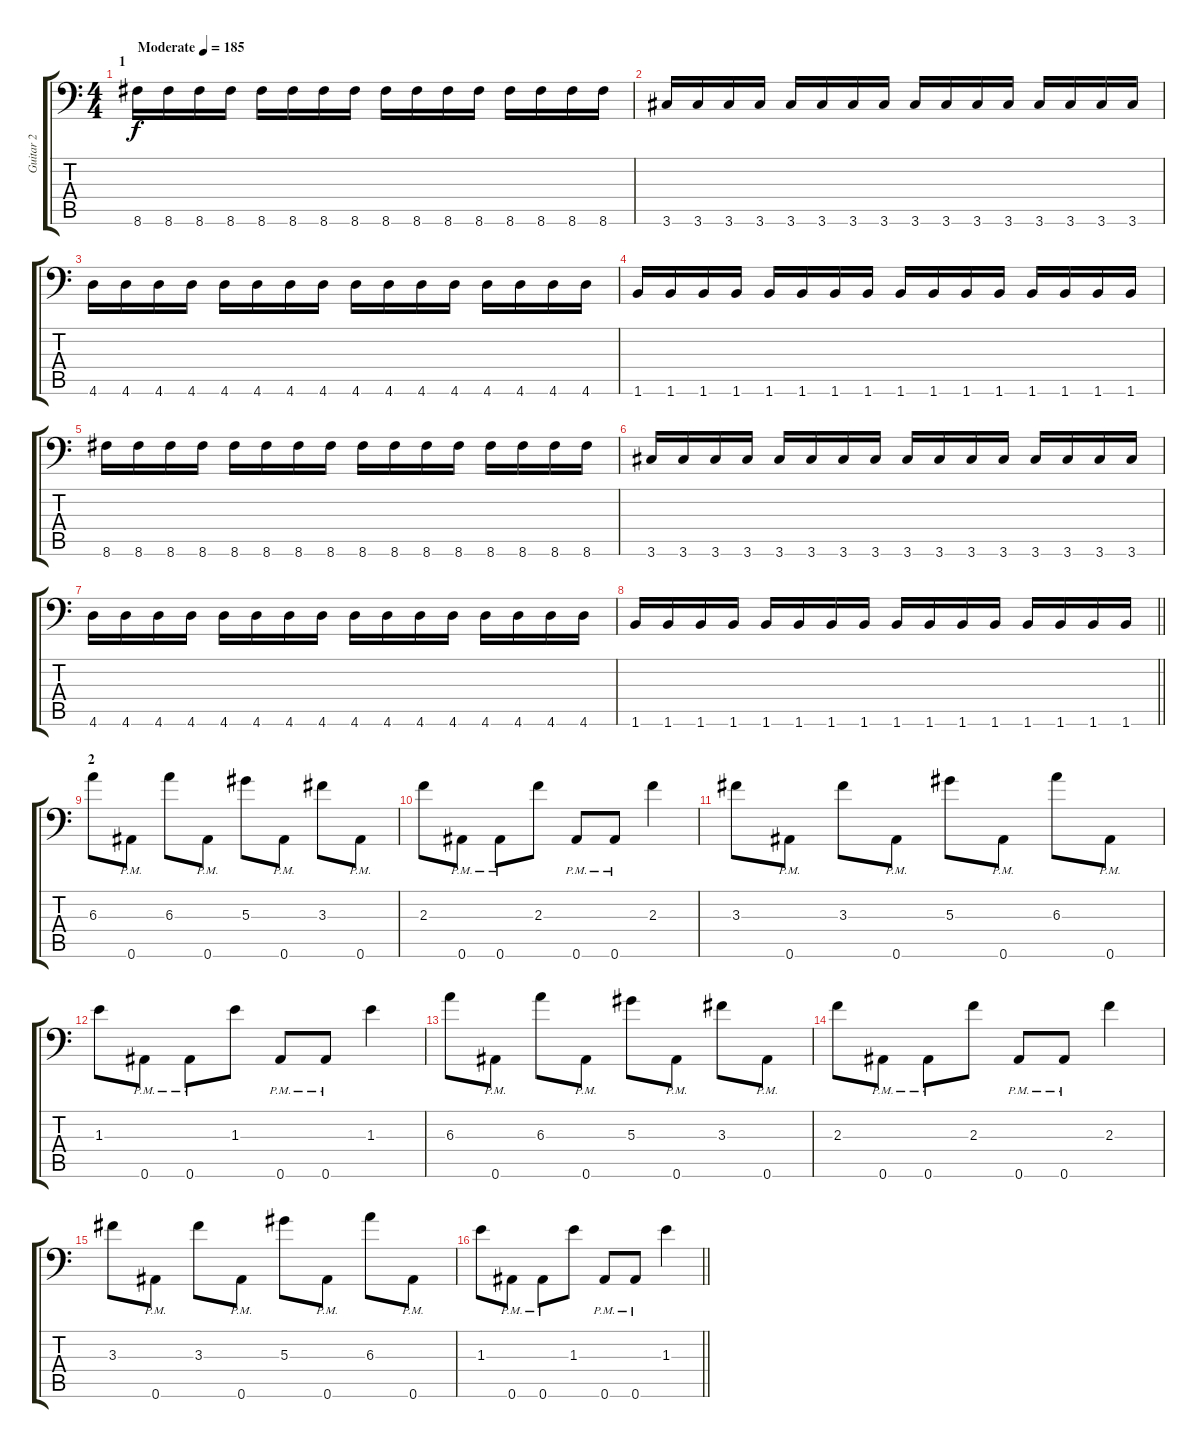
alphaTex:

\track ("Guitar 2" "Guitar 2") {instrument distortionguitar}
\staff {score tabs}
\tuning (C4 G3 Eb3 Bb2 F2 Bb1) {hide}
\ts (4 4)
\section ("" "1")
\tempo (185 "Moderate")
\clef f4
\ks c
8.6.16{dy f instrument distortionguitar} 8.6.16 8.6.16 8.6.16 8.6.16 8.6.16 8.6.16 8.6.16 8.6.16 8.6.16 8.6.16 8.6.16 8.6.16 8.6.16 8.6.16 8.6.16 |
3.6.16 3.6.16 3.6.16 3.6.16 3.6.16 3.6.16 3.6.16 3.6.16 3.6.16 3.6.16 3.6.16 3.6.16 3.6.16 3.6.16 3.6.16 3.6.16 |
4.6.16 4.6.16 4.6.16 4.6.16 4.6.16 4.6.16 4.6.16 4.6.16 4.6.16 4.6.16 4.6.16 4.6.16 4.6.16 4.6.16 4.6.16 4.6.16 |
1.6.16 1.6.16 1.6.16 1.6.16 1.6.16 1.6.16 1.6.16 1.6.16 1.6.16 1.6.16 1.6.16 1.6.16 1.6.16 1.6.16 1.6.16 1.6.16 |
8.6.16 8.6.16 8.6.16 8.6.16 8.6.16 8.6.16 8.6.16 8.6.16 8.6.16 8.6.16 8.6.16 8.6.16 8.6.16 8.6.16 8.6.16 8.6.16 |
3.6.16 3.6.16 3.6.16 3.6.16 3.6.16 3.6.16 3.6.16 3.6.16 3.6.16 3.6.16 3.6.16 3.6.16 3.6.16 3.6.16 3.6.16 3.6.16 |
4.6.16 4.6.16 4.6.16 4.6.16 4.6.16 4.6.16 4.6.16 4.6.16 4.6.16 4.6.16 4.6.16 4.6.16 4.6.16 4.6.16 4.6.16 4.6.16 |
\barLineRight lightlight
1.6.16 1.6.16 1.6.16 1.6.16 1.6.16 1.6.16 1.6.16 1.6.16 1.6.16 1.6.16 1.6.16 1.6.16 1.6.16 1.6.16 1.6.16 1.6.16 |
\section ("" "2")
6.3.8 0.6{pm}.8 6.3.8 0.6{pm}.8 5.3.8 0.6{pm}.8 3.3.8 0.6{pm}.8 |
2.3.8 0.6{pm}.8 0.6{pm}.8 2.3.8 0.6{pm}.8 0.6{pm}.8 2.3.4 |
3.3.8 0.6{pm}.8 3.3.8 0.6{pm}.8 5.3.8 0.6{pm}.8 6.3.8 0.6{pm}.8 |
1.3.8 0.6{pm}.8 0.6{pm}.8 1.3.8 0.6{pm}.8 0.6{pm}.8 1.3.4 |
6.3.8 0.6{pm}.8 6.3.8 0.6{pm}.8 5.3.8 0.6{pm}.8 3.3.8 0.6{pm}.8 |
2.3.8 0.6{pm}.8 0.6{pm}.8 2.3.8 0.6{pm}.8 0.6{pm}.8 2.3.4 |
3.3.8 0.6{pm}.8 3.3.8 0.6{pm}.8 5.3.8 0.6{pm}.8 6.3.8 0.6{pm}.8 |
\barLineRight lightlight
1.3.8 0.6{pm}.8 0.6{pm}.8 1.3.8 0.6{pm}.8 0.6{pm}.8 1.3.4
